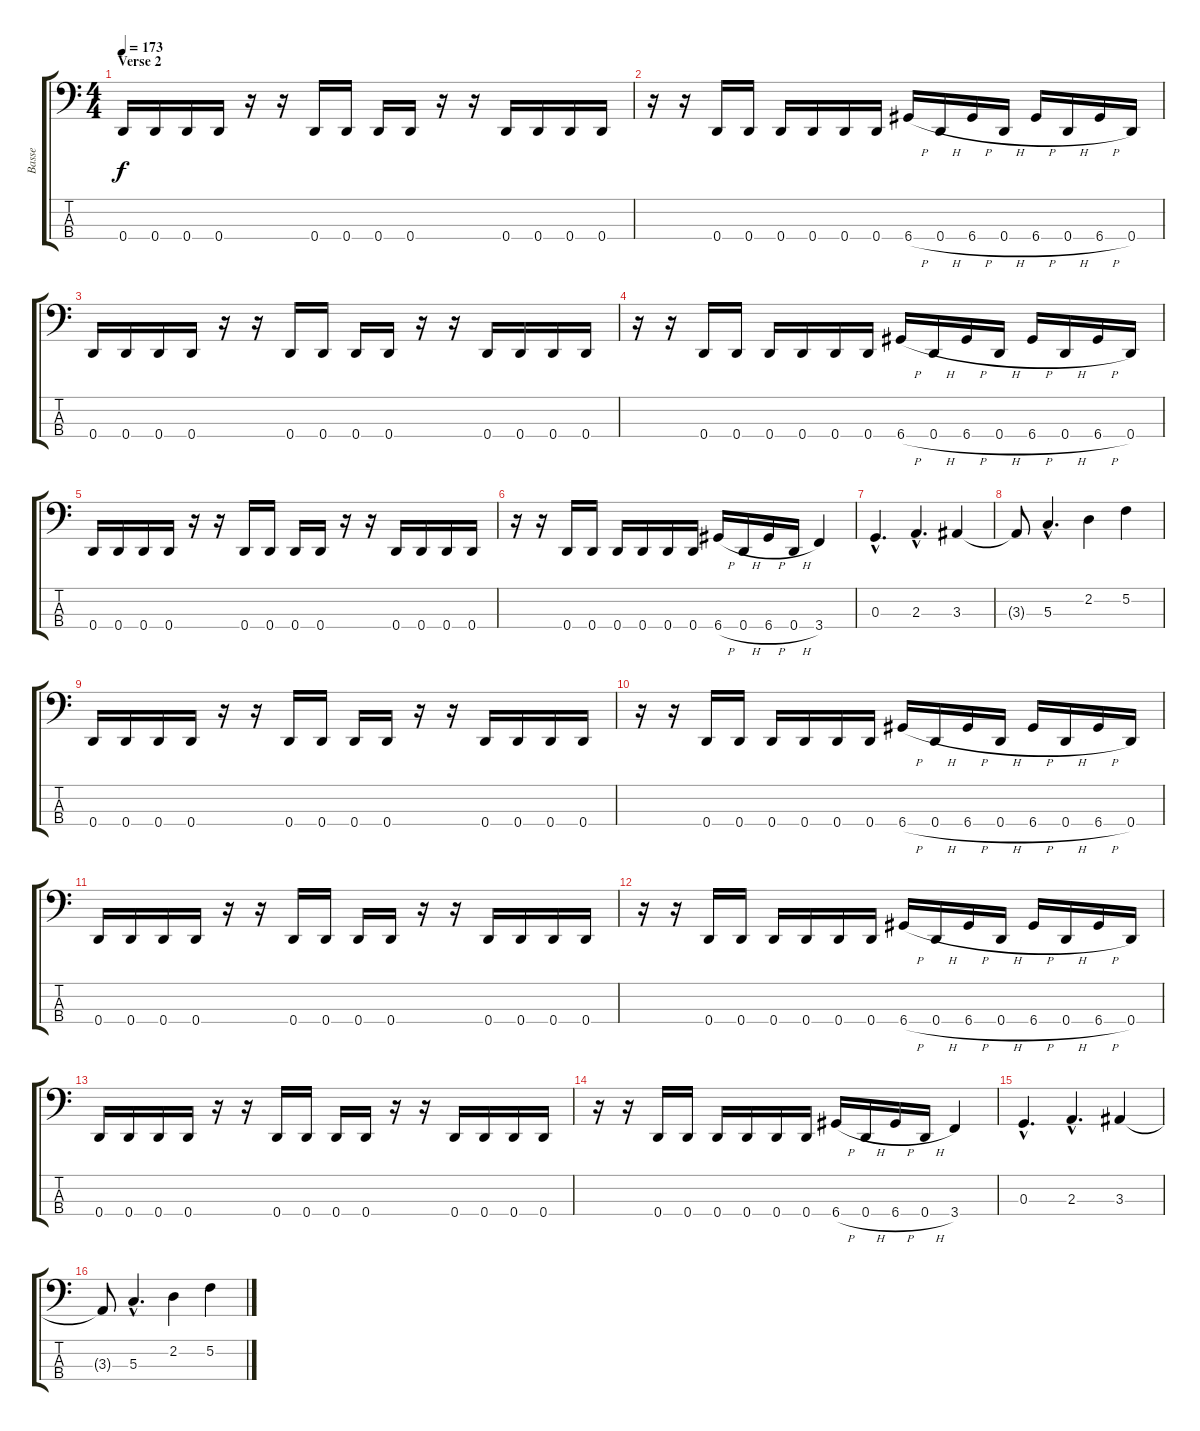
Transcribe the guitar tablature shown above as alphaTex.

\track ("Basse" "Basse") {instrument electricbassfinger}
\staff {score tabs}
\tuning (F2 C2 G1 D1) {hide}
\ts (4 4)
\section ("" "Verse 2")
\tempo 173
\clef f4
\ks c
0.4.16{dy f} 0.4.16 0.4.16 0.4.16 r.16 r.16 0.4.16 0.4.16 0.4.16 0.4.16 r.16 r.16 0.4.16 0.4.16 0.4.16 0.4.16 |
r.16 r.16 0.4.16 0.4.16 0.4.16 0.4.16 0.4.16 0.4.16 6.4{h}.16 0.4{h}.16 6.4{h}.16 0.4{h}.16 6.4{h}.16 0.4{h}.16 6.4{h}.16 0.4.16 |
0.4.16 0.4.16 0.4.16 0.4.16 r.16 r.16 0.4.16 0.4.16 0.4.16 0.4.16 r.16 r.16 0.4.16 0.4.16 0.4.16 0.4.16 |
r.16 r.16 0.4.16 0.4.16 0.4.16 0.4.16 0.4.16 0.4.16 6.4{h}.16 0.4{h}.16 6.4{h}.16 0.4{h}.16 6.4{h}.16 0.4{h}.16 6.4{h}.16 0.4.16 |
0.4.16 0.4.16 0.4.16 0.4.16 r.16 r.16 0.4.16 0.4.16 0.4.16 0.4.16 r.16 r.16 0.4.16 0.4.16 0.4.16 0.4.16 |
r.16 r.16 0.4.16 0.4.16 0.4.16 0.4.16 0.4.16 0.4.16 6.4{h}.16 0.4{h}.16 6.4{h}.16 0.4{h}.16 3.4.4 |
0.3{hac}.4{d} 2.3{hac}.4{d} 3.3.4 |
3.3{t}.8 5.3{hac}.4{d} 2.2.4 5.2.4 |
0.4.16 0.4.16 0.4.16 0.4.16 r.16 r.16 0.4.16 0.4.16 0.4.16 0.4.16 r.16 r.16 0.4.16 0.4.16 0.4.16 0.4.16 |
r.16 r.16 0.4.16 0.4.16 0.4.16 0.4.16 0.4.16 0.4.16 6.4{h}.16 0.4{h}.16 6.4{h}.16 0.4{h}.16 6.4{h}.16 0.4{h}.16 6.4{h}.16 0.4.16 |
0.4.16 0.4.16 0.4.16 0.4.16 r.16 r.16 0.4.16 0.4.16 0.4.16 0.4.16 r.16 r.16 0.4.16 0.4.16 0.4.16 0.4.16 |
r.16 r.16 0.4.16 0.4.16 0.4.16 0.4.16 0.4.16 0.4.16 6.4{h}.16 0.4{h}.16 6.4{h}.16 0.4{h}.16 6.4{h}.16 0.4{h}.16 6.4{h}.16 0.4.16 |
0.4.16 0.4.16 0.4.16 0.4.16 r.16 r.16 0.4.16 0.4.16 0.4.16 0.4.16 r.16 r.16 0.4.16 0.4.16 0.4.16 0.4.16 |
r.16 r.16 0.4.16 0.4.16 0.4.16 0.4.16 0.4.16 0.4.16 6.4{h}.16 0.4{h}.16 6.4{h}.16 0.4{h}.16 3.4.4 |
0.3{hac}.4{d} 2.3{hac}.4{d} 3.3.4 |
3.3{t}.8 5.3{hac}.4{d} 2.2.4 5.2.4
